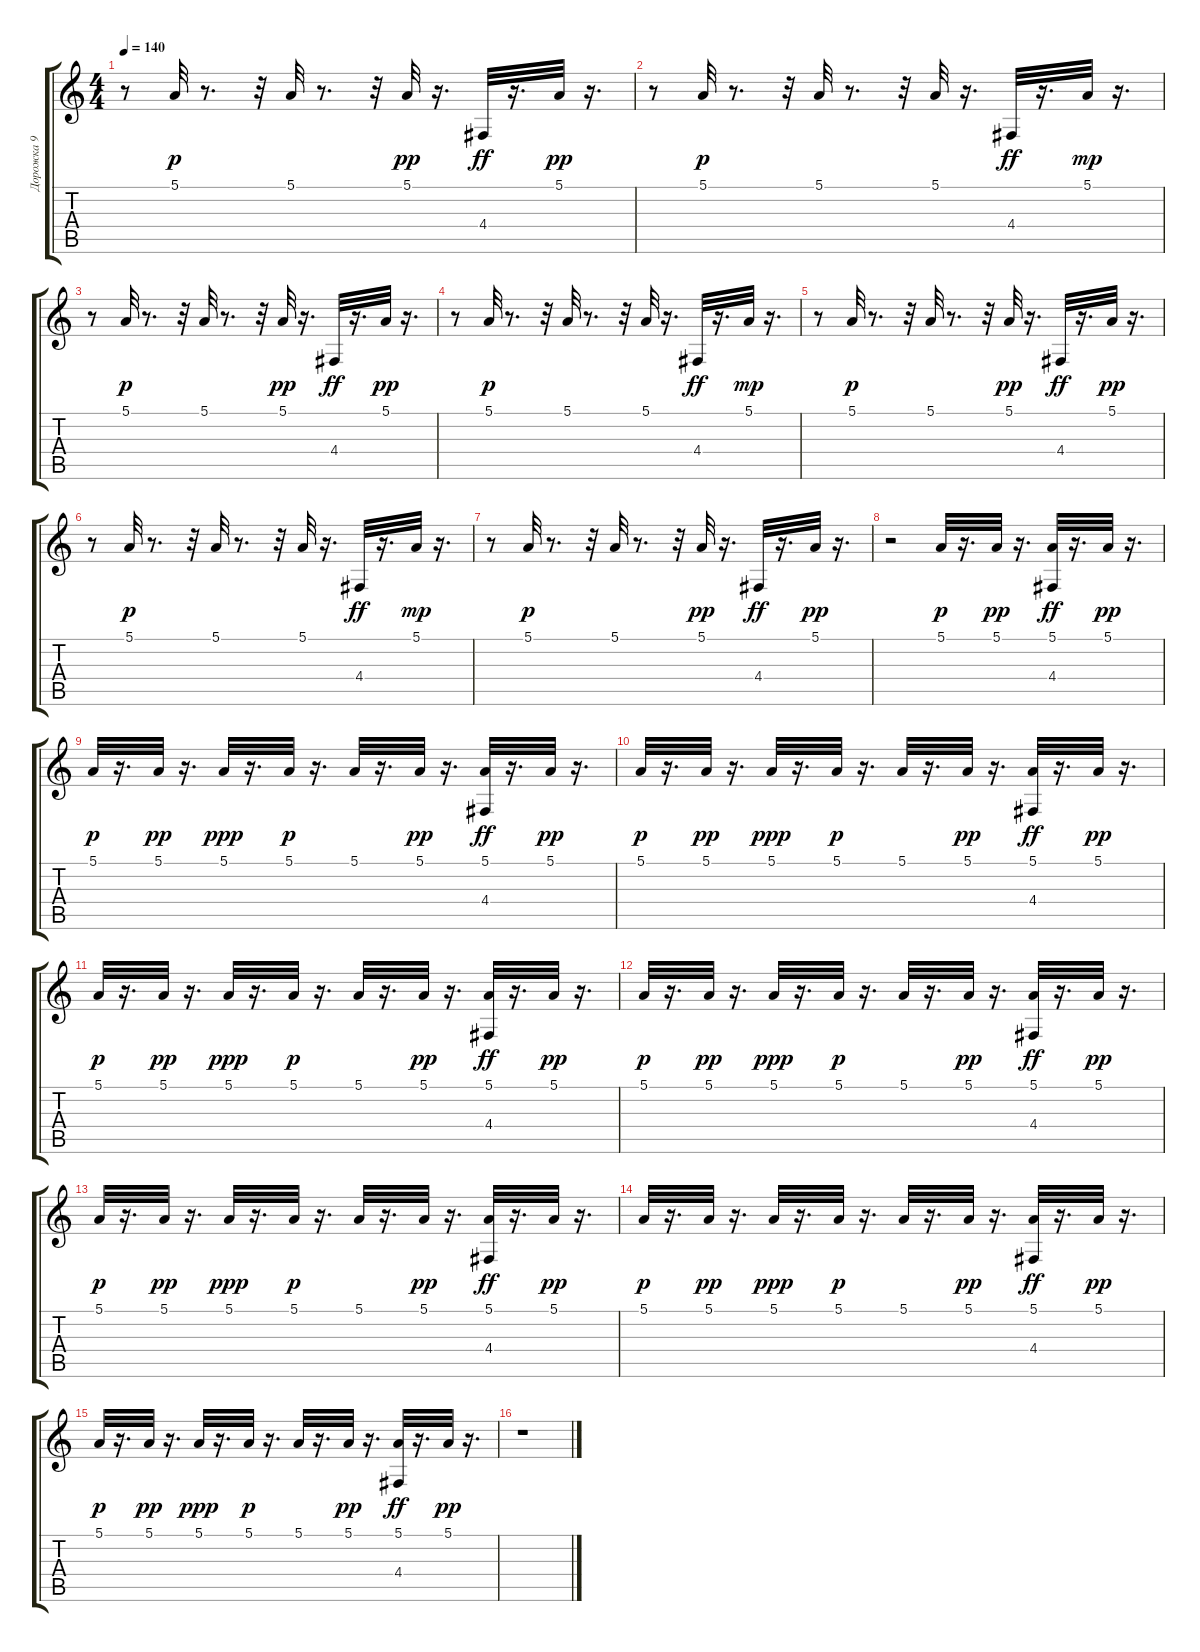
\track ("Дорожка 9" "Дорожка 9") {instrument lead1square}
\staff {score tabs}
\tuning (E4 B3 G3 D3 A2 E2) {hide}
\ts (4 4)
\tempo 140
\clef g2
\ks c
r.8{dy pp} 5.1.32{dy p} r.8{d} r.32 5.1.32 r.8{d} r.32 5.1.32{dy pp} r.16{d} 4.4.32{dy ff} r.16{d} 5.1.32{dy pp} r.16{d} |
r.8 5.1.32{dy p} r.8{d} r.32 5.1.32 r.8{d} r.32 5.1.32 r.16{d} 4.4.32{dy ff} r.16{d} 5.1.32{dy mp} r.16{d} |
r.8 5.1.32{dy p} r.8{d} r.32 5.1.32 r.8{d} r.32 5.1.32{dy pp} r.16{d} 4.4.32{dy ff} r.16{d} 5.1.32{dy pp} r.16{d} |
r.8 5.1.32{dy p} r.8{d} r.32 5.1.32 r.8{d} r.32 5.1.32 r.16{d} 4.4.32{dy ff} r.16{d} 5.1.32{dy mp} r.16{d} |
r.8 5.1.32{dy p} r.8{d} r.32 5.1.32 r.8{d} r.32 5.1.32{dy pp} r.16{d} 4.4.32{dy ff} r.16{d} 5.1.32{dy pp} r.16{d} |
r.8 5.1.32{dy p} r.8{d} r.32 5.1.32 r.8{d} r.32 5.1.32 r.16{d} 4.4.32{dy ff} r.16{d} 5.1.32{dy mp} r.16{d} |
r.8 5.1.32{dy p} r.8{d} r.32 5.1.32 r.8{d} r.32 5.1.32{dy pp} r.16{d} 4.4.32{dy ff} r.16{d} 5.1.32{dy pp} r.16{d} |
r.2 5.1.32{dy p} r.16{d} 5.1.32{dy pp} r.16{d} (5.1 4.4).32{dy ff} r.16{d} 5.1.32{dy pp} r.16{d} |
5.1.32{dy p} r.16{d} 5.1.32{dy pp} r.16{d} 5.1.32{dy ppp} r.16{d} 5.1.32{dy p} r.16{d} 5.1.32 r.16{d} 5.1.32{dy pp} r.16{d} (5.1 4.4).32{dy ff} r.16{d} 5.1.32{dy pp} r.16{d} |
5.1.32{dy p} r.16{d} 5.1.32{dy pp} r.16{d} 5.1.32{dy ppp} r.16{d} 5.1.32{dy p} r.16{d} 5.1.32 r.16{d} 5.1.32{dy pp} r.16{d} (5.1 4.4).32{dy ff} r.16{d} 5.1.32{dy pp} r.16{d} |
5.1.32{dy p} r.16{d} 5.1.32{dy pp} r.16{d} 5.1.32{dy ppp} r.16{d} 5.1.32{dy p} r.16{d} 5.1.32 r.16{d} 5.1.32{dy pp} r.16{d} (5.1 4.4).32{dy ff} r.16{d} 5.1.32{dy pp} r.16{d} |
5.1.32{dy p} r.16{d} 5.1.32{dy pp} r.16{d} 5.1.32{dy ppp} r.16{d} 5.1.32{dy p} r.16{d} 5.1.32 r.16{d} 5.1.32{dy pp} r.16{d} (5.1 4.4).32{dy ff} r.16{d} 5.1.32{dy pp} r.16{d} |
5.1.32{dy p} r.16{d} 5.1.32{dy pp} r.16{d} 5.1.32{dy ppp} r.16{d} 5.1.32{dy p} r.16{d} 5.1.32 r.16{d} 5.1.32{dy pp} r.16{d} (5.1 4.4).32{dy ff} r.16{d} 5.1.32{dy pp} r.16{d} |
5.1.32{dy p} r.16{d} 5.1.32{dy pp} r.16{d} 5.1.32{dy ppp} r.16{d} 5.1.32{dy p} r.16{d} 5.1.32 r.16{d} 5.1.32{dy pp} r.16{d} (5.1 4.4).32{dy ff} r.16{d} 5.1.32{dy pp} r.16{d} |
5.1.32{dy p} r.16{d} 5.1.32{dy pp} r.16{d} 5.1.32{dy ppp} r.16{d} 5.1.32{dy p} r.16{d} 5.1.32 r.16{d} 5.1.32{dy pp} r.16{d} (5.1 4.4).32{dy ff} r.16{d} 5.1.32{dy pp} r.16{d} |
r.1
